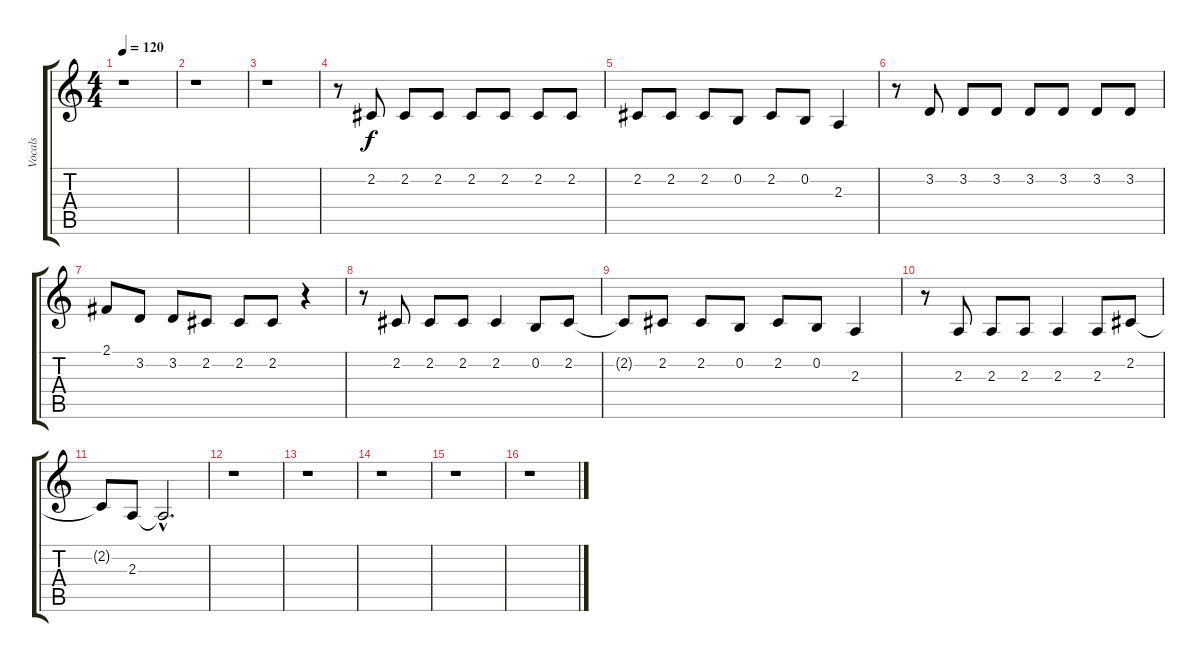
\track ("Vocals" "Vocals") {instrument altosax}
\staff {score tabs}
\tuning (E4 B3 G3 D3 A2 E2) {hide}
\ts (4 4)
\tempo 120
\clef g2
\ks c
r.1{dy f} |
r.1 |
r.1 |
r.8 2.2.8 2.2.8 2.2.8 2.2.8 2.2.8 2.2.8 2.2.8 |
2.2.8 2.2.8 2.2.8 0.2.8 2.2.8 0.2.8 2.3.4 |
r.8 3.2.8 3.2.8 3.2.8 3.2.8 3.2.8 3.2.8 3.2.8 |
2.1.8 3.2.8 3.2.8 2.2.8 2.2.8 2.2.8 r.4 |
r.8 2.2.8 2.2.8 2.2.8 2.2.4 0.2.8 2.2.8 |
2.2{t}.8 2.2.8 2.2.8 0.2.8 2.2.8 0.2.8 2.3.4 |
r.8 2.3.8 2.3.8 2.3.8 2.3.4 2.3.8 2.2.8 |
2.2{t}.8 2.3.8 2.3{hac t}.2{d} |
r.1 |
r.1 |
r.1 |
r.1 |
r.1
